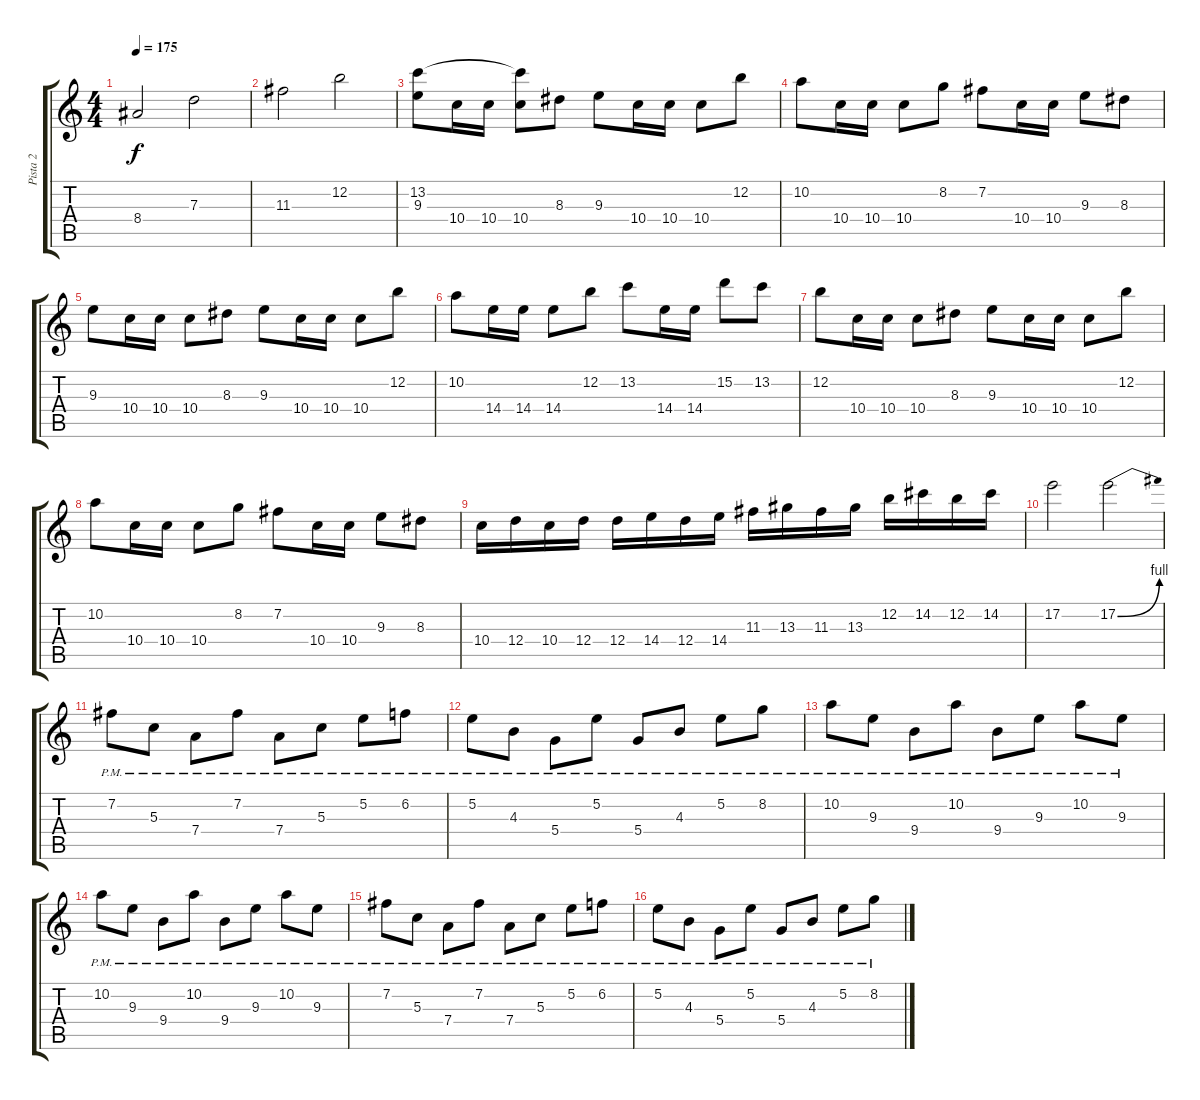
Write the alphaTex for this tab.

\track ("Pista 2" "Pista 2") {instrument distortionguitar}
\staff {score tabs}
\tuning (E4 B3 G3 D3 A2 E2) {hide}
\ts (4 4)
\tempo 175
\clef g2
\ks c
8.4.2{dy f} 7.3.2 |
11.3.2 12.2.2 |
(13.2 9.3).8 10.4.16 10.4.16 (13.2{t} 10.4).8 8.3.8 9.3.8 10.4.16 10.4.16 10.4.8 12.2.8 |
10.2.8 10.4.16 10.4.16 10.4.8 8.2.8 7.2.8 10.4.16 10.4.16 9.3.8 8.3.8 |
9.3.8 10.4.16 10.4.16 10.4.8 8.3.8 9.3.8 10.4.16 10.4.16 10.4.8 12.2.8 |
10.2.8 14.4.16 14.4.16 14.4.8 12.2.8 13.2.8 14.4.16 14.4.16 15.2.8 13.2.8 |
12.2.8 10.4.16 10.4.16 10.4.8 8.3.8 9.3.8 10.4.16 10.4.16 10.4.8 12.2.8 |
10.2.8 10.4.16 10.4.16 10.4.8 8.2.8 7.2.8 10.4.16 10.4.16 9.3.8 8.3.8 |
10.4.16 12.4.16 10.4.16 12.4.16 12.4.16 14.4.16 12.4.16 14.4.16 11.3.16 13.3.16 11.3.16 13.3.16 12.2.16 14.2.16 12.2.16 14.2.16 |
17.2.2 17.2{be (bend 0 0 60 4)}.2 |
7.2{pm}.8 5.3{pm}.8 7.4{pm}.8 7.2{pm}.8 7.4{pm}.8 5.3{pm}.8 5.2{pm}.8 6.2{pm}.8 |
5.2{pm}.8 4.3{pm}.8 5.4{pm}.8 5.2{pm}.8 5.4{pm}.8 4.3{pm}.8 5.2{pm}.8 8.2{pm}.8 |
10.2{pm}.8 9.3{pm}.8 9.4{pm}.8 10.2{pm}.8 9.4{pm}.8 9.3{pm}.8 10.2{pm}.8 9.3{pm}.8 |
10.2{pm}.8 9.3{pm}.8 9.4{pm}.8 10.2{pm}.8 9.4{pm}.8 9.3{pm}.8 10.2{pm}.8 9.3{pm}.8 |
7.2{pm}.8 5.3{pm}.8 7.4{pm}.8 7.2{pm}.8 7.4{pm}.8 5.3{pm}.8 5.2{pm}.8 6.2{pm}.8 |
5.2{pm}.8 4.3{pm}.8 5.4{pm}.8 5.2{pm}.8 5.4{pm}.8 4.3{pm}.8 5.2{pm}.8 8.2{pm}.8
